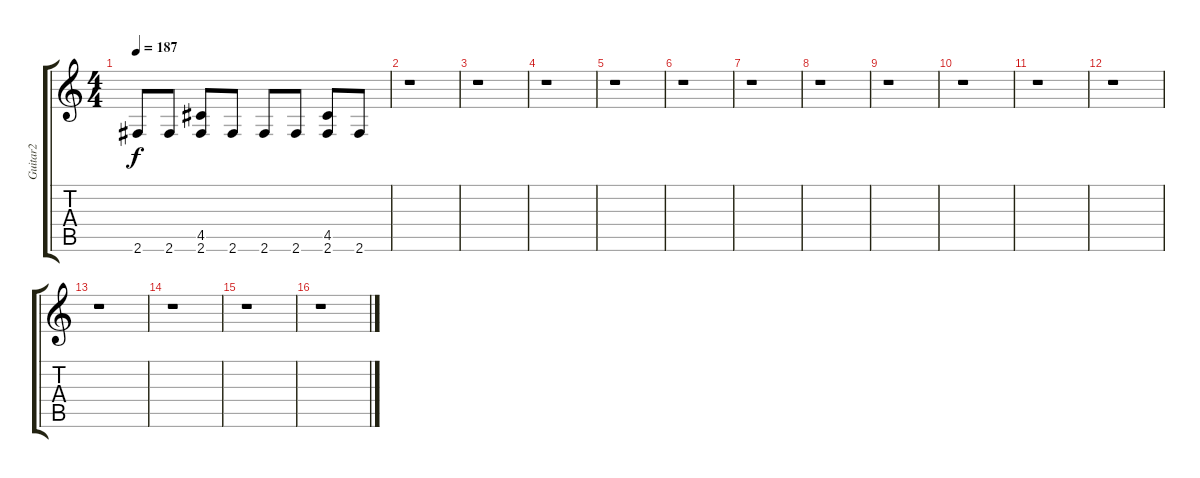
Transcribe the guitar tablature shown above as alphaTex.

\track ("Guitar2" "Guitar2") {instrument electricguitarclean}
\staff {score tabs}
\tuning (E4 B3 G3 D3 A2 E2) {hide}
\ts (4 4)
\tempo 187
\clef g2
\ks c
2.6.8{dy f} 2.6.8 (4.5 2.6).8 2.6.8 2.6.8 2.6.8 (4.5 2.6).8 2.6.8 |
r.1 |
r.1 |
r.1 |
r.1 |
r.1 |
r.1 |
r.1 |
r.1 |
r.1 |
r.1 |
r.1 |
r.1 |
r.1 |
r.1 |
r.1
